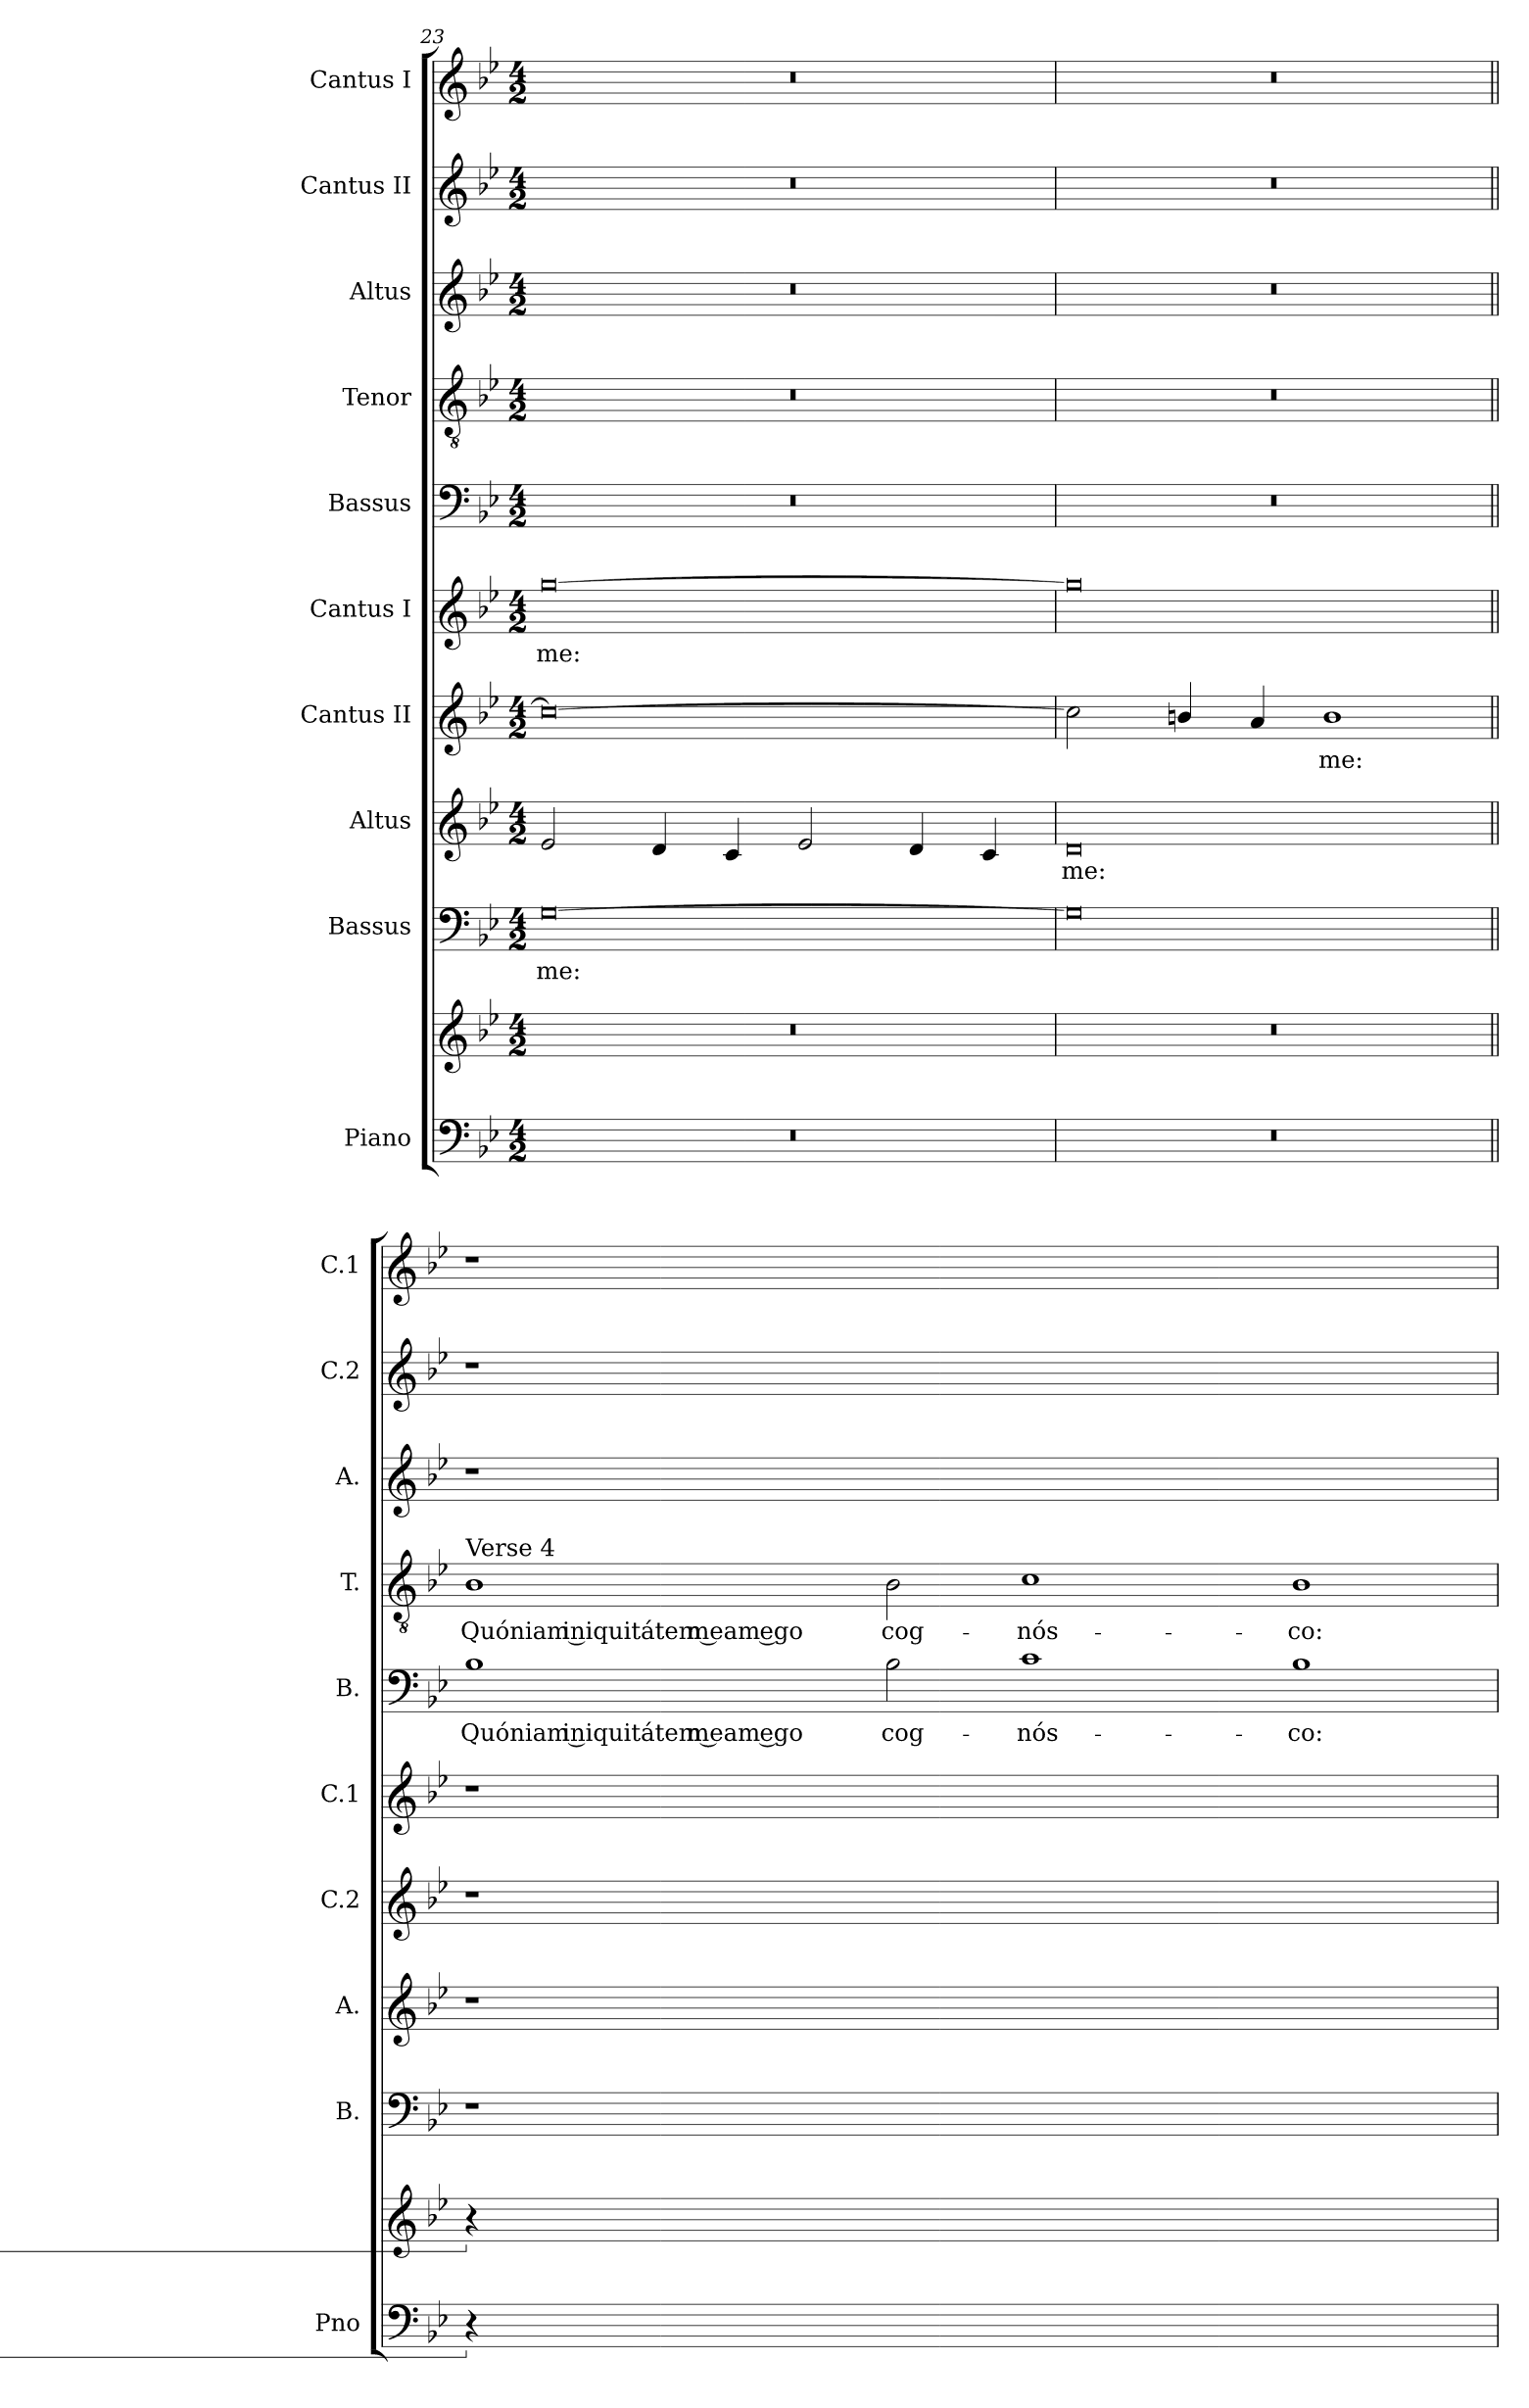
**kern	**kern	**kern	**text	**kern	**text	**kern	**text	**kern	**text	**kern	**text	**kern	**text	**kern	**kern	**kern
*part10	*part10	*part9	*part9	*part8	*part8	*part7	*part7	*part6	*part6	*part5	*part5	*part4	*part4	*part3	*part2	*part1
*staff11	*staff10	*staff9	*staff9	*staff8	*staff8	*staff7	*staff7	*staff6	*staff6	*staff5	*staff5	*staff4	*staff4	*staff3	*staff2	*staff1
*I"Piano	*	*I"Bassus	*	*I"Altus	*	*I"Cantus II	*	*I"Cantus I	*	*I"Bassus	*	*I"Tenor	*	*I"Altus	*I"Cantus II	*I"Cantus I
*I'Pno	*	*I'B.	*	*I'A.	*	*I'C.2	*	*I'C.1	*	*I'B.	*	*I'T.	*	*I'A.	*I'C.2	*I'C.1
*clefF4	*clefG2	*clefF4	*	*clefG2	*	*clefG2	*	*clefG2	*	*clefF4	*	*clefGv2	*	*clefG2	*clefG2	*clefG2
*	*	*	*	*	*	*	*	*	*	*	*	*ITrd7c12	*	*	*	*
*k[b-e-]	*k[b-e-]	*k[b-e-]	*	*k[b-e-]	*	*k[b-e-]	*	*k[b-e-]	*	*k[b-e-]	*	*k[b-e-]	*	*k[b-e-]	*k[b-e-]	*k[b-e-]
*B-:	*B-:	*B-:	*	*B-:	*	*B-:	*	*B-:	*	*B-:	*	*B-:	*	*B-:	*B-:	*B-:
*M4/2	*M4/2	*M4/2	*	*M4/2	*	*M4/2	*	*M4/2	*	*M4/2	*	*M4/2	*	*M4/2	*M4/2	*M4/2
=23	=23	=23	=23	=23	=23	=23	=23	=23	=23	=23	=23	=23	=23	=23	=23	=23
!LO:N:vis=1	!LO:N:vis=1	!	!	!	!	!	!	!	!	!	!	!	!	!	!	!
!	!	!	!LO:LY:b:color=#000000	!	!	!	!	!	!	!	!	!	!	!	!	!
!	!	!	!	!	!	!	!	!	!LO:LY:b:color=#000000	!LO:N:vis=1	!	!LO:N:vis=1	!	!LO:N:vis=1	!LO:N:vis=1	!LO:N:vis=1
0r	0r	[0Gi	me:	2e-i/	.	0cci_	.	[0ggi	me:	0r	.	0r	.	0r	0r	0r
.	.	.	.	4di/	.	.	.	.	.	.	.	.	.	.	.	.
.	.	.	.	4ci/	.	.	.	.	.	.	.	.	.	.	.	.
.	.	.	.	2e-i/	.	.	.	.	.	.	.	.	.	.	.	.
.	.	.	.	4di/	.	.	.	.	.	.	.	.	.	.	.	.
.	.	.	.	4ci/	.	.	.	.	.	.	.	.	.	.	.	.
=24	=24	=24	=24	=24	=24	=24	=24	=24	=24	=24	=24	=24	=24	=24	=24	=24
!LO:N:vis=1	!LO:N:vis=1	!	!	!	!	!	!	!	!	!	!	!	!	!	!	!
!	!	!	!	!	!LO:LY:b:color=#000000	!	!	!	!	!LO:N:vis=1	!	!LO:N:vis=1	!	!LO:N:vis=1	!LO:N:vis=1	!LO:N:vis=1
0r	0r	0Gi]	.	0di	me:	2cci\]	.	0ggi]	.	0r	.	0r	.	0r	0r	0r
.	.	.	.	.	.	4bni/	.	.	.	.	.	.	.	.	.	.
.	.	.	.	.	.	4ai/	.	.	.	.	.	.	.	.	.	.
!	!	!	!	!	!	!	!LO:LY:b:color=#000000	!	!	!	!	!	!	!	!	!
.	.	.	.	.	.	1bi	me:	.	.	.	.	.	.	.	.	.
!!LO:LB:g=z
=1||	=1||	=1||	=1||	=1||	=1||	=1||	=1||	=1||	=1||	=1||	=1||	=1||	=1||	=1||	=1||	=1||
!LO:N:vis=1	!LO:N:vis=1	!LO:N:vis=1	!	!LO:N:vis=1	!	!LO:N:vis=1	!	!LO:N:vis=1	!	!	!	!	!	!	!	!
!	!	!	!	!	!	!	!	!	!	!	!LO:LY:b:color=#000000	!	!	!	!	!
!	!	!	!	!	!	!	!	!	!	!	!	!LO:TX:a:t=Verse 4	!	!	!	!
!	!	!	!	!	!	!	!	!	!	!	!	!	!LO:LY:b:color=#000000	!LO:N:vis=1	!LO:N:vis=1	!LO:N:vis=1
2%7r	2%7r	0r	.	0r	.	0r	.	0r	.	1B-i	Quóniam iniquitátem meam ego	1BB-i	Quóniam iniquitátem meam ego	0r	0r	0r
!	!	!	!	!	!	!	!	!	!	!	!LO:LY:b:color=#000000	!	!	!	!	!
!	!	!	!	!	!	!	!	!	!	!	!	!	!LO:LY:b:color=#000000	!	!	!
.	.	.	.	.	.	.	.	.	.	2B-i\	cog-	2BB-i\	cog-	.	.	.
!	!	!	!	!	!	!	!	!	!	!	!LO:LY:b:color=#000000	!	!	!	!	!
!	!	!	!	!	!	!	!	!	!	!	!	!	!LO:LY:b:color=#000000	!	!	!
.	.	.	.	.	.	.	.	.	.	1ci	-nós-	1Ci	-nós-	.	.	.
.	.	1.ryy	.	1.ryy	.	1.ryy	.	1.ryy	.	.	.	.	.	1.ryy	1.ryy	1.ryy
!	!	!	!	!	!	!	!	!	!	!	!LO:LY:b:color=#000000	!	!	!	!	!
!	!	!	!	!	!	!	!	!	!	!	!	!	!LO:LY:b:color=#000000	!	!	!
.	.	.	.	.	.	.	.	.	.	1B-i	-co:	1BB-i	-co:	.	.	.
=	=	=	=	=	=	=	=	=	=	=	=	=	=	=	=	=
*-	*-	*-	*-	*-	*-	*-	*-	*-	*-	*-	*-	*-	*-	*-	*-	*-
